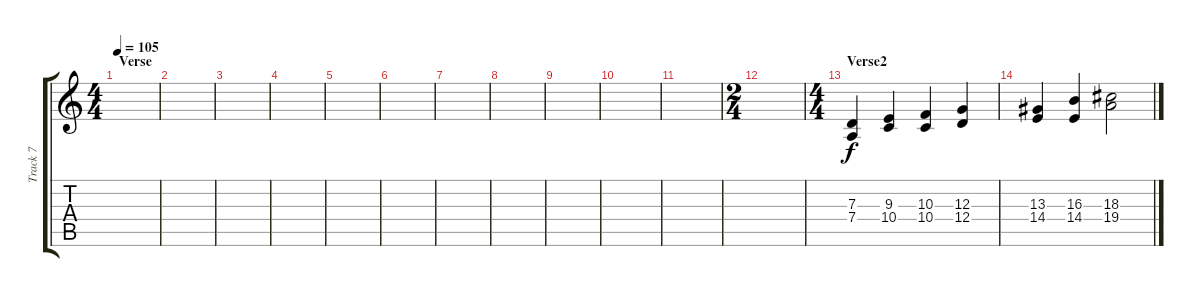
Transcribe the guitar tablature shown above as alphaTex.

\track ("Track 7" "Track 7") {instrument viola}
\staff {score tabs}
\tuning (E4 B3 G3 D3 A2 E2) {hide}
\ts (4 4)
\section ("" "Verse")
\tempo 105
\clef g2
\ks c
|
|
|
|
|
|
|
|
|
|
|
\ts (2 4)
|
\ts (4 4)
\section ("" "Verse2")
(7.3 7.4).4 (9.3 10.4).4 (10.3 10.4).4 (12.3 12.4).4 |
(13.3 14.4).4 (16.3 14.4).4 (18.3 19.4).2
